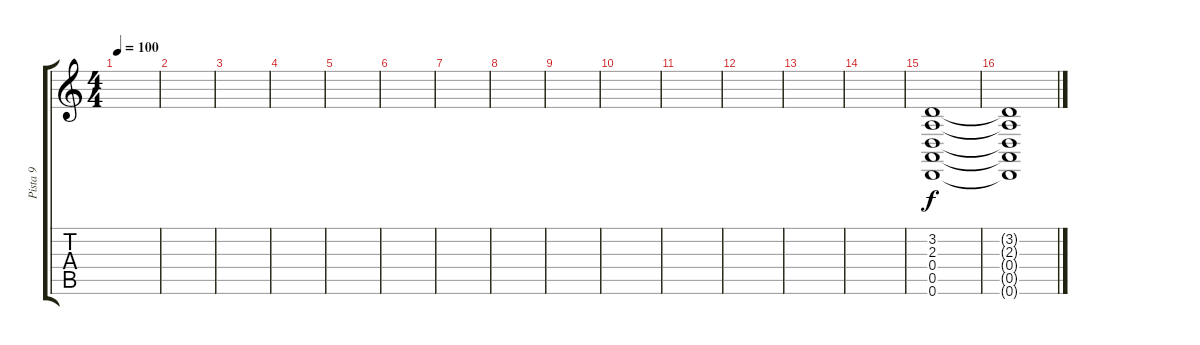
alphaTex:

\track ("Pista 9" "Pista 9") {instrument rockorgan}
\staff {score tabs}
\tuning (E4 B3 G3 D3 A2 D2) {hide}
\ts (4 4)
\tempo 100
\clef g2
\ks c
|
|
|
|
|
|
|
|
|
|
|
|
|
|
(3.2 2.3 0.4 0.5 0.6).1 |
(3.2{t} 2.3{t} 0.4{t} 0.5{t} 0.6{t}).1
